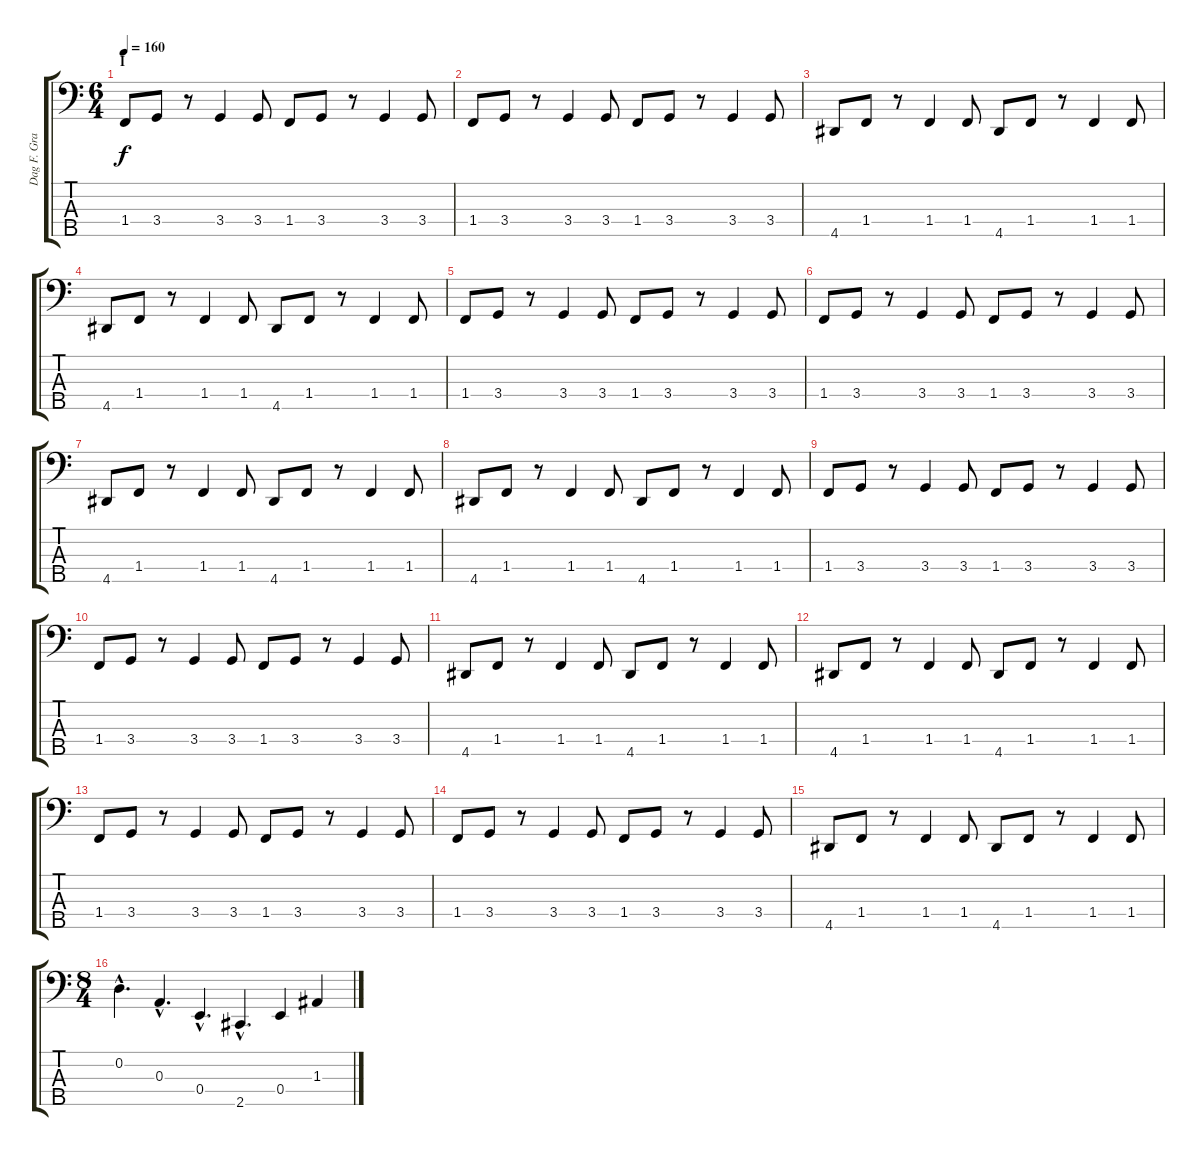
\track ("Dag F. Gravem" "Dag F. Gra") {instrument electricbassfinger}
\staff {score tabs}
\tuning (G2 D2 A1 E1 B0) {hide}
\ts (6 4)
\section ("" "I")
\tempo 160
\clef f4
\ks c
1.4.8{dy f instrument electricbassfinger} 3.4.8 r.8 3.4.4 3.4.8 1.4.8 3.4.8 r.8 3.4.4 3.4.8 |
1.4.8 3.4.8 r.8 3.4.4 3.4.8 1.4.8 3.4.8 r.8 3.4.4 3.4.8 |
4.5.8 1.4.8 r.8 1.4.4 1.4.8 4.5.8 1.4.8 r.8 1.4.4 1.4.8 |
4.5.8 1.4.8 r.8 1.4.4 1.4.8 4.5.8 1.4.8 r.8 1.4.4 1.4.8 |
1.4.8 3.4.8 r.8 3.4.4 3.4.8 1.4.8 3.4.8 r.8 3.4.4 3.4.8 |
1.4.8 3.4.8 r.8 3.4.4 3.4.8 1.4.8 3.4.8 r.8 3.4.4 3.4.8 |
4.5.8 1.4.8 r.8 1.4.4 1.4.8 4.5.8 1.4.8 r.8 1.4.4 1.4.8 |
4.5.8 1.4.8 r.8 1.4.4 1.4.8 4.5.8 1.4.8 r.8 1.4.4 1.4.8 |
1.4.8 3.4.8 r.8 3.4.4 3.4.8 1.4.8 3.4.8 r.8 3.4.4 3.4.8 |
1.4.8 3.4.8 r.8 3.4.4 3.4.8 1.4.8 3.4.8 r.8 3.4.4 3.4.8 |
4.5.8 1.4.8 r.8 1.4.4 1.4.8 4.5.8 1.4.8 r.8 1.4.4 1.4.8 |
4.5.8 1.4.8 r.8 1.4.4 1.4.8 4.5.8 1.4.8 r.8 1.4.4 1.4.8 |
1.4.8 3.4.8 r.8 3.4.4 3.4.8 1.4.8 3.4.8 r.8 3.4.4 3.4.8 |
1.4.8 3.4.8 r.8 3.4.4 3.4.8 1.4.8 3.4.8 r.8 3.4.4 3.4.8 |
4.5.8 1.4.8 r.8 1.4.4 1.4.8 4.5.8 1.4.8 r.8 1.4.4 1.4.8 |
\ts (8 4)
0.2{hac}.4{d} 0.3{hac}.4{d} 0.4{hac}.4{d} 2.5{hac}.4{d} 0.4.4 1.3.4
